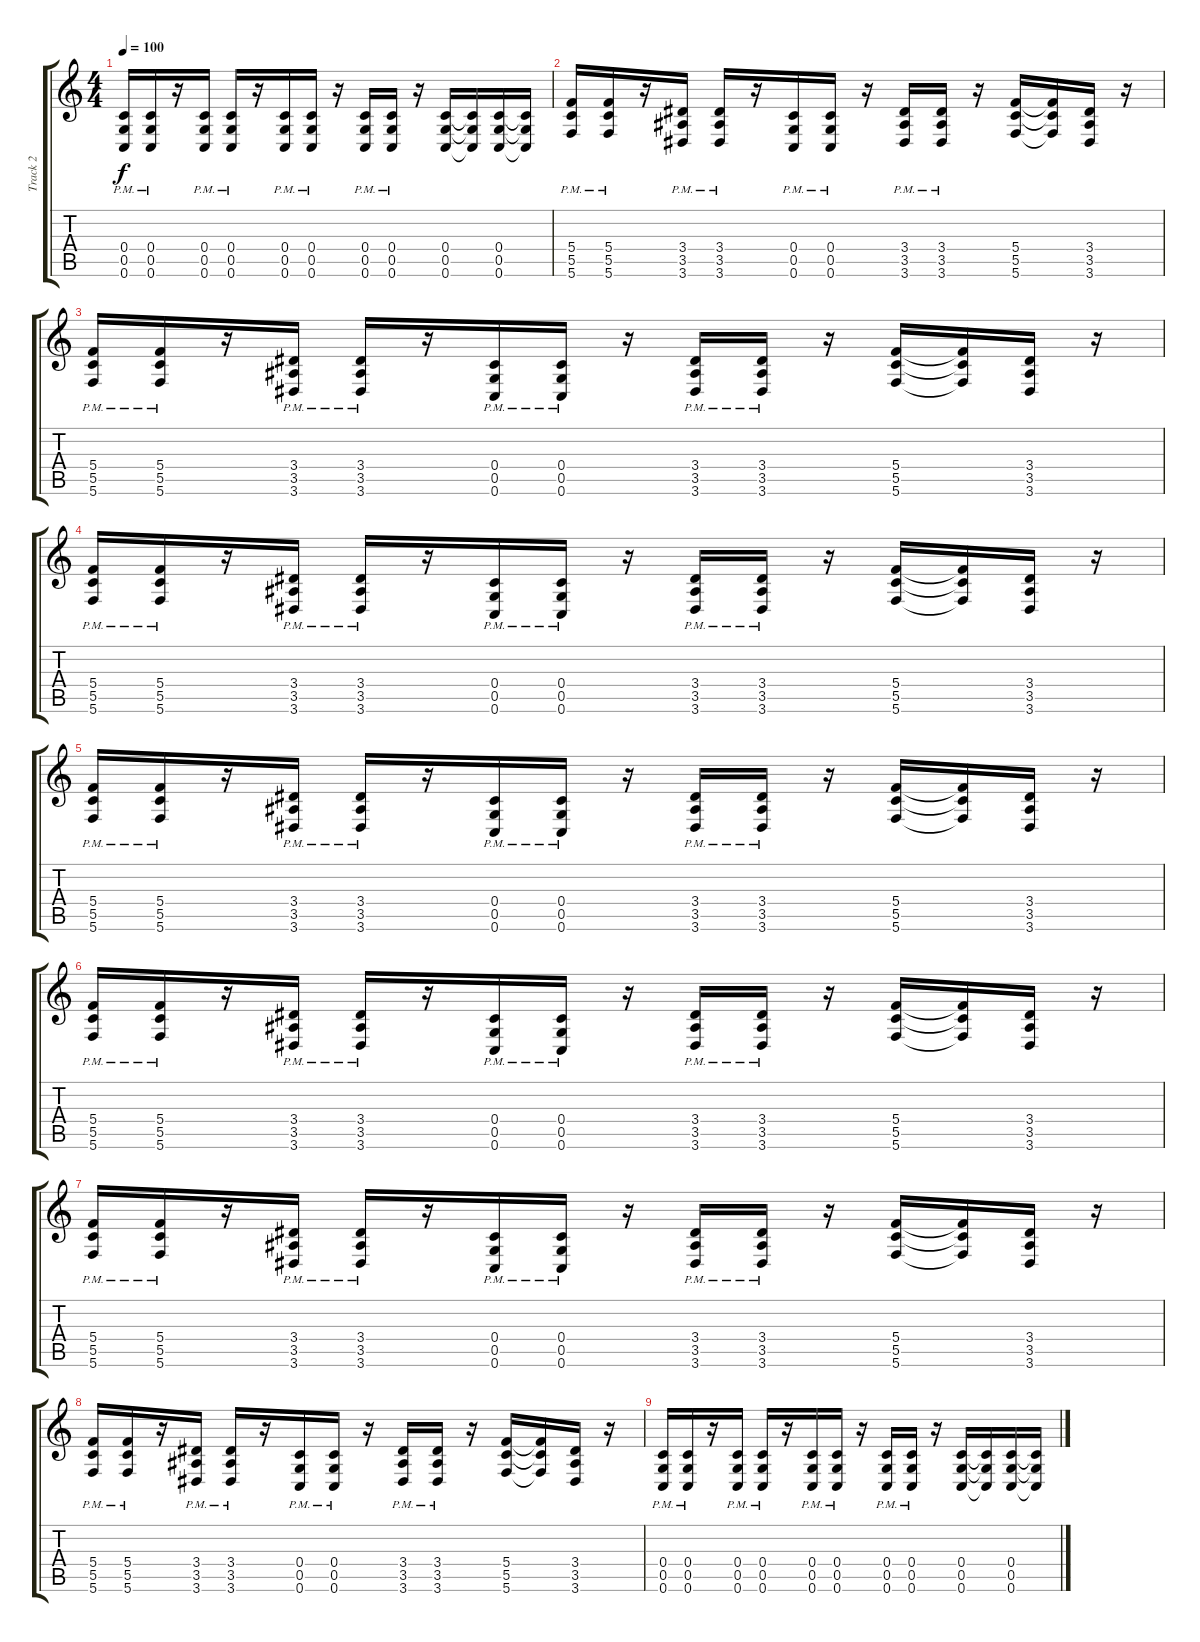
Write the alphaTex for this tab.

\track ("Track 2" "Track 2") {instrument electricguitarclean}
\staff {score tabs}
\tuning (D4 A3 F3 C3 G2 C2) {hide}
\ts (4 4)
\tempo 100
\clef g2
\ks c
(0.4{pm} 0.5 0.6).16{dy f} (0.4{pm} 0.5{pm} 0.6).16 r.16 (0.4 0.5{pm} 0.6).16 (0.4{pm} 0.5{pm} 0.6).16 r.16 (0.4{pm} 0.5{pm} 0.6).16 (0.4{pm} 0.5 0.6).16 r.16 (0.4{pm} 0.5{pm} 0.6).16 (0.4{pm} 0.5{pm} 0.6).16 r.16 (0.4 0.5 0.6).16 (0.4{t} 0.5{t} 0.6{t}).16 (0.4 0.5 0.6).16 (0.4{t} 0.5{t} 0.6{t}).16 |
(5.4{pm} 5.5{pm} 5.6{pm}).16 (5.4{pm} 5.5{pm} 5.6{pm}).16 r.16 (3.4{pm} 3.5{pm} 3.6{pm}).16 (3.4{pm} 3.5{pm} 3.6{pm}).16 r.16 (0.4{pm} 0.5{pm} 0.6{pm}).16 (0.4{pm} 0.5{pm} 0.6{pm}).16 r.16 (3.4{pm} 3.5{pm} 3.6{pm}).16 (3.4{pm} 3.5{pm} 3.6{pm}).16 r.16 (5.4 5.5 5.6).16 (5.4{t} 5.5{t} 5.6{t}).16 (3.4 3.5 3.6).16 r.16 |
(5.4{pm} 5.5{pm} 5.6{pm}).16 (5.4{pm} 5.5{pm} 5.6{pm}).16 r.16 (3.4{pm} 3.5{pm} 3.6{pm}).16 (3.4{pm} 3.5{pm} 3.6{pm}).16 r.16 (0.4{pm} 0.5{pm} 0.6{pm}).16 (0.4{pm} 0.5{pm} 0.6{pm}).16 r.16 (3.4{pm} 3.5{pm} 3.6{pm}).16 (3.4{pm} 3.5{pm} 3.6{pm}).16 r.16 (5.4 5.5 5.6).16 (5.4{t} 5.5{t} 5.6{t}).16 (3.4 3.5 3.6).16 r.16 |
(5.4{pm} 5.5{pm} 5.6{pm}).16 (5.4{pm} 5.5{pm} 5.6{pm}).16 r.16 (3.4{pm} 3.5{pm} 3.6{pm}).16 (3.4{pm} 3.5{pm} 3.6{pm}).16 r.16 (0.4{pm} 0.5{pm} 0.6{pm}).16 (0.4{pm} 0.5{pm} 0.6{pm}).16 r.16 (3.4{pm} 3.5{pm} 3.6{pm}).16 (3.4{pm} 3.5{pm} 3.6{pm}).16 r.16 (5.4 5.5 5.6).16 (5.4{t} 5.5{t} 5.6{t}).16 (3.4 3.5 3.6).16 r.16 |
(5.4{pm} 5.5{pm} 5.6{pm}).16 (5.4{pm} 5.5{pm} 5.6{pm}).16 r.16 (3.4{pm} 3.5{pm} 3.6{pm}).16 (3.4{pm} 3.5{pm} 3.6{pm}).16 r.16 (0.4{pm} 0.5{pm} 0.6{pm}).16 (0.4{pm} 0.5{pm} 0.6{pm}).16 r.16 (3.4{pm} 3.5{pm} 3.6{pm}).16 (3.4{pm} 3.5{pm} 3.6{pm}).16 r.16 (5.4 5.5 5.6).16 (5.4{t} 5.5{t} 5.6{t}).16 (3.4 3.5 3.6).16 r.16 |
(5.4{pm} 5.5{pm} 5.6{pm}).16 (5.4{pm} 5.5{pm} 5.6{pm}).16 r.16 (3.4{pm} 3.5{pm} 3.6{pm}).16 (3.4{pm} 3.5{pm} 3.6{pm}).16 r.16 (0.4{pm} 0.5{pm} 0.6{pm}).16 (0.4{pm} 0.5{pm} 0.6{pm}).16 r.16 (3.4{pm} 3.5{pm} 3.6{pm}).16 (3.4{pm} 3.5{pm} 3.6{pm}).16 r.16 (5.4 5.5 5.6).16 (5.4{t} 5.5{t} 5.6{t}).16 (3.4 3.5 3.6).16 r.16 |
(5.4{pm} 5.5{pm} 5.6{pm}).16 (5.4{pm} 5.5{pm} 5.6{pm}).16 r.16 (3.4{pm} 3.5{pm} 3.6{pm}).16 (3.4{pm} 3.5{pm} 3.6{pm}).16 r.16 (0.4{pm} 0.5{pm} 0.6{pm}).16 (0.4{pm} 0.5{pm} 0.6{pm}).16 r.16 (3.4{pm} 3.5{pm} 3.6{pm}).16 (3.4{pm} 3.5{pm} 3.6{pm}).16 r.16 (5.4 5.5 5.6).16 (5.4{t} 5.5{t} 5.6{t}).16 (3.4 3.5 3.6).16 r.16 |
(5.4{pm} 5.5{pm} 5.6{pm}).16 (5.4{pm} 5.5{pm} 5.6{pm}).16 r.16 (3.4{pm} 3.5{pm} 3.6{pm}).16 (3.4{pm} 3.5{pm} 3.6{pm}).16 r.16 (0.4{pm} 0.5{pm} 0.6{pm}).16 (0.4{pm} 0.5{pm} 0.6{pm}).16 r.16 (3.4{pm} 3.5{pm} 3.6{pm}).16 (3.4{pm} 3.5{pm} 3.6{pm}).16 r.16 (5.4 5.5 5.6).16 (5.4{t} 5.5{t} 5.6{t}).16 (3.4 3.5 3.6).16 r.16 |
(0.4{pm} 0.5{pm} 0.6{pm}).16 (0.4{pm} 0.5{pm} 0.6{pm}).16 r.16 (0.4{pm} 0.5{pm} 0.6{pm}).16 (0.4{pm} 0.5{pm} 0.6{pm}).16 r.16 (0.4{pm} 0.5{pm} 0.6{pm}).16 (0.4{pm} 0.5{pm} 0.6{pm}).16 r.16 (0.4{pm} 0.5{pm} 0.6{pm}).16 (0.4{pm} 0.5{pm} 0.6{pm}).16 r.16 (0.4 0.5 0.6).16 (0.4{t} 0.5{t} 0.6{t}).16 (0.4 0.5 0.6).16 (0.4{t} 0.5{t} 0.6{t}).16
